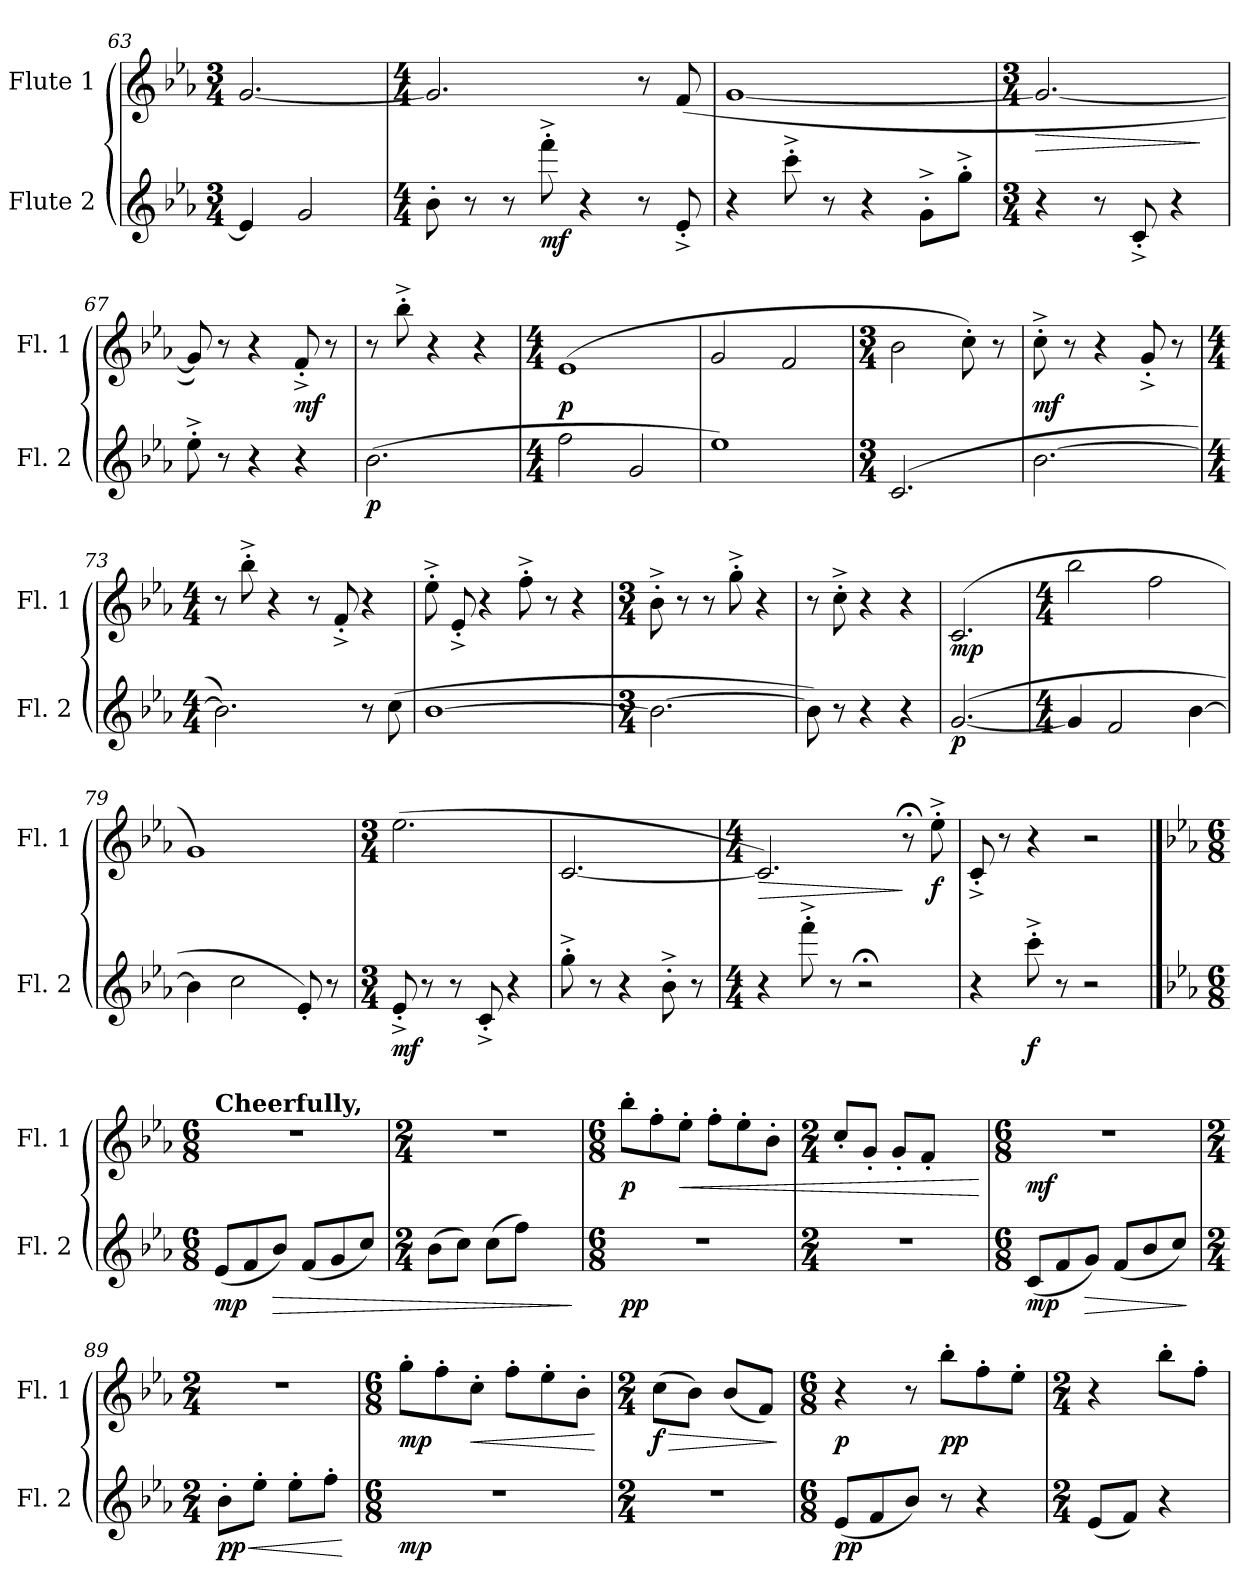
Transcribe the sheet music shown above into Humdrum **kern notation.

**kern	**dynam	**kern	**dynam
*part2	*part2	*part1	*part1
*staff2	*staff2	*staff1	*staff1
*I"Flute 2	*	*I"Flute 1	*
*I'Fl. 2	*	*I'Fl. 1	*
*clefG2	*	*clefG2	*
*k[b-e-a-]	*	*k[b-e-a-]	*
*M3/4	*	*M3/4	*
=63	=63	=63	=63
4e-/]	.	[2.g/	.
2g/	.	.	.
!!LO:LB:g=z
=64	=64	=64	=64
*M4/4	*	*M4/4	*
8b-'\	.	2.g/]	.
8r	.	.	.
8r	.	.	.
!	!LO:DY:b	!	!
8fff^'\	mf	.	.
4r	.	.	.
8r	.	8r	.
8e-^'/	.	(8f/	.
=65	=65	=65	=65
4r	.	[1g	.
8ccc^'\	.	.	.
8r	.	.	.
4r	.	.	.
8g^'\L	.	.	.
8gg^'\J	.	.	.
=66	=66	=66	=66
*M3/4	*	*M3/4	*
!	!	!	!LO:HP:b
4r	.	2.g/_	>
8r	.	.	.
8c^'/	.	.	.
4r	.	.	.
.	.	.	]
=67	=67	=67	=67
8ee-^'\	.	8g/])	.
8r	.	8r	.
4r	.	4r	.
!	!	!	!LO:DY:b
4r	.	8f^'/	mf
.	.	8r	.
=68	=68	=68	=68
!	!LO:DY:b	!	!
(2.b-\	p	8r	.
.	.	8bb-^'\	.
.	.	4r	.
.	.	4r	.
=69	=69	=69	=69
*M4/4	*	*M4/4	*
!	!	!	!LO:DY:b
2ff\	.	(1e-	p
2g/	.	.	.
!!LO:LB:g=z
=70	=70	=70	=70
1ee-)	.	2g/	.
.	.	2f/	.
=71	=71	=71	=71
*M3/4	*	*M3/4	*
(2.c/	.	2b-\	.
.	.	8cc'\)	.
.	.	8r	.
=72	=72	=72	=72
!	!	!	!LO:DY:b
[2.b-\	.	8cc^'\	mf
.	.	8r	.
.	.	4r	.
.	.	8g^'/	.
.	.	8r	.
=73	=73	=73	=73
*M4/4	*	*M4/4	*
2.b-\])	.	8r	.
.	.	8bb-^'\	.
.	.	4r	.
.	.	8r	.
.	.	8f^'/	.
8r	.	4r	.
(8cc\	.	.	.
=74	=74	=74	=74
[1b-	.	8ee-^'\	.
.	.	8e-^'/	.
.	.	4r	.
.	.	8ff^'\	.
.	.	8r	.
.	.	4r	.
!!LO:LB:g=z
=75	=75	=75	=75
*M3/4	*	*M3/4	*
2.b-\_	.	8b-^'\	.
.	.	8r	.
.	.	8r	.
.	.	8gg^'\	.
.	.	4r	.
=76	=76	=76	=76
8b-\])	.	8r	.
8r	.	8cc^'\	.
4r	.	4r	.
4r	.	4r	.
=77	=77	=77	=77
!	!LO:DY:b	!	!LO:DY:b
([2.g/	p	(2.c/	mp
=78	=78	=78	=78
*M4/4	*	*M4/4	*
4g/]	.	2bb-\	.
2f/	.	.	.
.	.	2ff\	.
[4b-\	.	.	.
=79	=79	=79	=79
4b-\]	.	1g)	.
2cc\	.	.	.
8e-'/)	.	.	.
8r	.	.	.
!!LO:LB:g=z
=80	=80	=80	=80
*M3/4	*	*M3/4	*
!	!LO:DY:b	!	!
8e-^'/	mf	(2.ee-\	.
8r	.	.	.
8r	.	.	.
8c^'/	.	.	.
4r	.	.	.
=81	=81	=81	=81
8gg^'\	.	[2.c/	.
8r	.	.	.
4r	.	.	.
8b-^'\	.	.	.
8r	.	.	.
=82	=82	=82	=82
*M4/4	*	*M4/4	*
!	!	!	!LO:HP:b
4r	.	2.c/])	>
8fff^'\	.	.	.
8r	.	.	.
2r;<	.	.	.
.	.	8r;<	]
!	!	!	!LO:DY:b
.	.	8ee-^'\	f
=83	=83	=83	=83
4r	.	8c^'/	.
.	.	8r	.
!	!LO:DY:b	!	!
8ccc^'\	f	4r	.
8r	.	.	.
2r	.	2r	.
!!LO:PB:g=z
==84	==84	==84	==84
*k[b-e-a-]	*	*k[b-e-a-]	*
*M6/8	*	*M6/8	*
*	*	*MM165	*
!	!	!LO:TX:a:B:t=Cheerfully,	!
!	!LO:DY:b	!	!
(8e-/L	mp	2.r	.
8f/	.	.	.
!	!LO:HP:b	!	!
8b-/J)	>	.	.
(8f/L	.	.	.
8g/	.	.	.
8cc/J)	.	.	.
=85	=85	=85	=85
*M2/4	*	*M2/4	*
(8b-\L	.	2r	.
8cc\J)	.	.	.
(8cc\L	.	.	.
8ff\J)	.	.	.
.	]	.	.
=86	=86	=86	=86
*M6/8	*	*M6/8	*
!	!LO:DY:b	!	!LO:DY:b
2.r	pp	8bb-'\L	p
.	.	8ff'\	.
!	!	!	!LO:HP:b
.	.	8ee-'\J	<
.	.	8ff'\L	.
.	.	8ee-'\	.
.	.	8b-'\J	.
=87	=87	=87	=87
*M2/4	*	*M2/4	*
2r	.	8cc'/L	.
.	.	8g'/J	.
.	.	8g'/L	.
.	.	8f'/J	.
.	.	.	[
=88	=88	=88	=88
*M6/8	*	*M6/8	*
!	!LO:DY:b	!	!LO:DY:b
(8c/L	mp	2.r	mf
8f/	.	.	.
!	!LO:HP:b	!	!
8g/J)	>	.	.
(8f/L	.	.	.
8b-/	.	.	.
8cc/J)	.	.	.
.	]	.	.
=89	=89	=89	=89
*M2/4	*	*M2/4	*
!	!LO:HP:b	!	!
!	!LO:DY:n=1:b	!	!
8b-'\L	< pp	2r	.
8ee-'\J	.	.	.
8ee-'\L	.	.	.
8ff'\J	.	.	.
.	[	.	.
!!LO:LB:g=z
=90	=90	=90	=90
*M6/8	*	*M6/8	*
!	!LO:DY:b	!	!LO:DY:b
2.r	mp	8gg'\L	mp
.	.	8ff'\	.
!	!	!	!LO:HP:b
.	.	8cc'\J	<
.	.	8ff'\L	.
.	.	8ee-'\	.
.	.	8b-'\J	.
.	.	.	[
=91	=91	=91	=91
*M2/4	*	*M2/4	*
!	!	!	!LO:HP:b
!	!	!	!LO:DY:n=1:b
2r	.	(8cc\L	> f
.	.	8b-\J)	.
.	.	(8b-/L	.
.	.	8f/J)	.
.	.	.	]
=92	=92	=92	=92
*M6/8	*	*M6/8	*
!	!LO:DY:b	!	!LO:DY:b
(8e-/L	pp	4r	p
8f/	.	.	.
8b-/J)	.	8r	.
!	!	!	!LO:DY:b
8r	.	8bb-'\L	pp
4r	.	8ff'\	.
.	.	8ee-'\J	.
=93	=93	=93	=93
*M2/4	*	*M2/4	*
(8e-/L	.	4r	.
8f/J)	.	.	.
4r	.	8bb-'\L	.
.	.	8ff'\J	.
=	=	=	=
*-	*-	*-	*-
